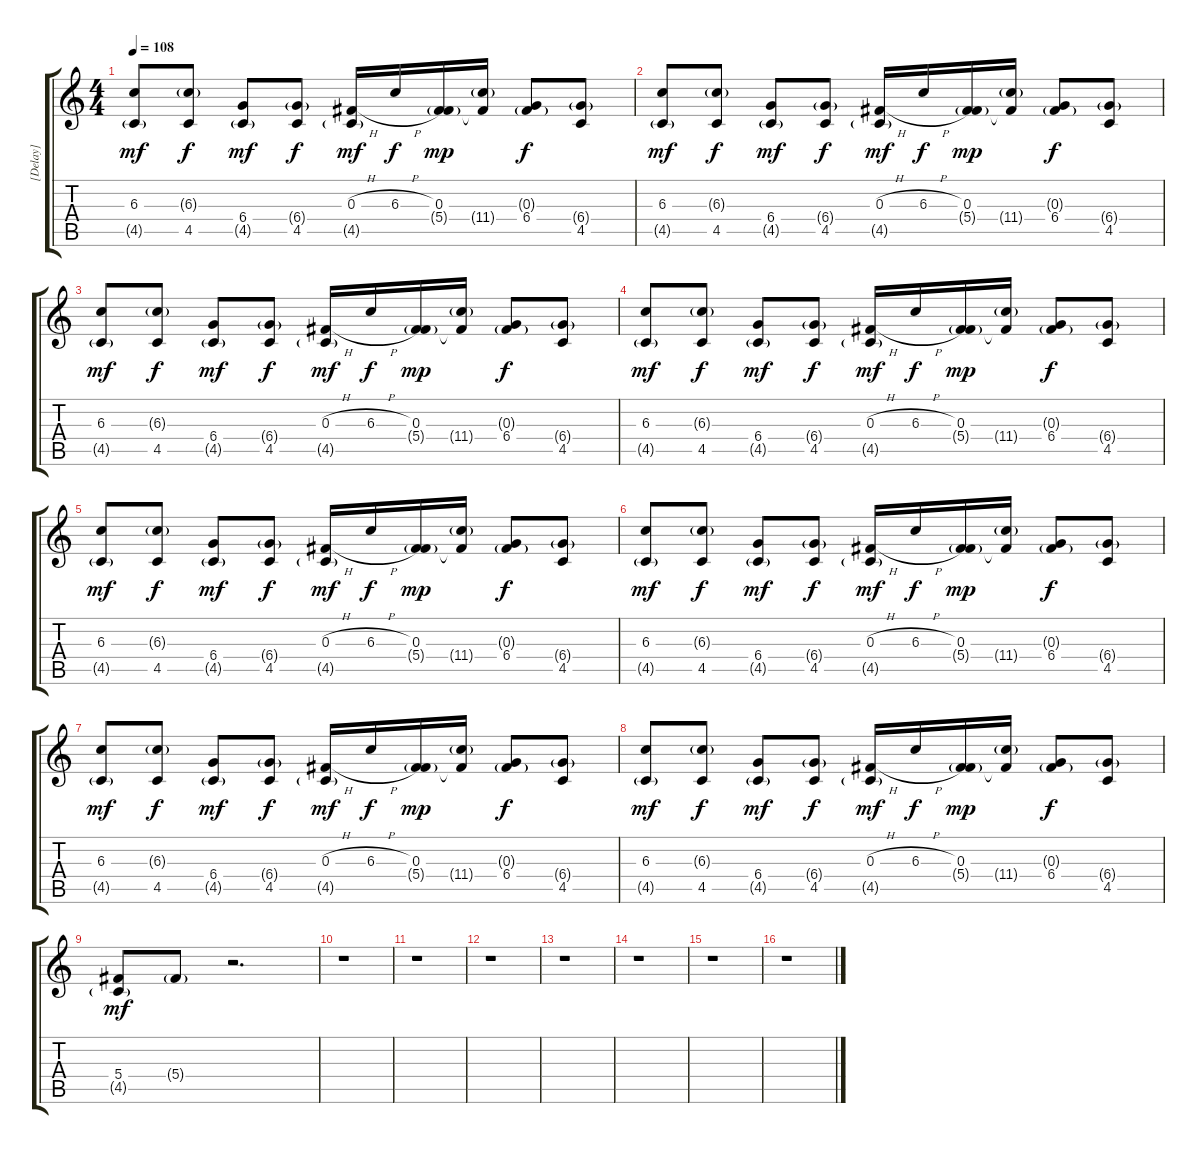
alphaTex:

\track ("[Delay]" "[Delay]") {instrument electricguitarjazz}
\staff {score tabs}
\tuning (Eb4 Bb3 Gb3 Db3 Ab2 Eb2) {hide}
\ts (4 4)
\tempo 108
\clef g2
\ks c
(6.3 4.5{g}).8{dy mf} (6.3{g} 4.5).8{dy f} (6.4 4.5{g}).8{dy mf} (6.4{g} 4.5).8{dy f} (0.3{h} 4.5{g}).16{dy mf} 6.3{h}.16{dy f} (0.3 5.4{g}).16{dy mp} (0.3{t} 11.4{g}).16 (0.3{g} 6.4).8{dy f} (6.4{g} 4.5).8 |
(6.3 4.5{g}).8{dy mf} (6.3{g} 4.5).8{dy f} (6.4 4.5{g}).8{dy mf} (6.4{g} 4.5).8{dy f} (0.3{h} 4.5{g}).16{dy mf} 6.3{h}.16{dy f} (0.3 5.4{g}).16{dy mp} (0.3{t} 11.4{g}).16 (0.3{g} 6.4).8{dy f} (6.4{g} 4.5).8 |
(6.3 4.5{g}).8{dy mf} (6.3{g} 4.5).8{dy f} (6.4 4.5{g}).8{dy mf} (6.4{g} 4.5).8{dy f} (0.3{h} 4.5{g}).16{dy mf} 6.3{h}.16{dy f} (0.3 5.4{g}).16{dy mp} (0.3{t} 11.4{g}).16 (0.3{g} 6.4).8{dy f} (6.4{g} 4.5).8 |
(6.3 4.5{g}).8{dy mf} (6.3{g} 4.5).8{dy f} (6.4 4.5{g}).8{dy mf} (6.4{g} 4.5).8{dy f} (0.3{h} 4.5{g}).16{dy mf} 6.3{h}.16{dy f} (0.3 5.4{g}).16{dy mp} (0.3{t} 11.4{g}).16 (0.3{g} 6.4).8{dy f} (6.4{g} 4.5).8 |
(6.3 4.5{g}).8{dy mf} (6.3{g} 4.5).8{dy f} (6.4 4.5{g}).8{dy mf} (6.4{g} 4.5).8{dy f} (0.3{h} 4.5{g}).16{dy mf} 6.3{h}.16{dy f} (0.3 5.4{g}).16{dy mp} (0.3{t} 11.4{g}).16 (0.3{g} 6.4).8{dy f} (6.4{g} 4.5).8 |
(6.3 4.5{g}).8{dy mf} (6.3{g} 4.5).8{dy f} (6.4 4.5{g}).8{dy mf} (6.4{g} 4.5).8{dy f} (0.3{h} 4.5{g}).16{dy mf} 6.3{h}.16{dy f} (0.3 5.4{g}).16{dy mp} (0.3{t} 11.4{g}).16 (0.3{g} 6.4).8{dy f} (6.4{g} 4.5).8 |
(6.3 4.5{g}).8{dy mf} (6.3{g} 4.5).8{dy f} (6.4 4.5{g}).8{dy mf} (6.4{g} 4.5).8{dy f} (0.3{h} 4.5{g}).16{dy mf} 6.3{h}.16{dy f} (0.3 5.4{g}).16{dy mp} (0.3{t} 11.4{g}).16 (0.3{g} 6.4).8{dy f} (6.4{g} 4.5).8 |
(6.3 4.5{g}).8{dy mf} (6.3{g} 4.5).8{dy f} (6.4 4.5{g}).8{dy mf} (6.4{g} 4.5).8{dy f} (0.3{h} 4.5{g}).16{dy mf} 6.3{h}.16{dy f} (0.3 5.4{g}).16{dy mp} (0.3{t} 11.4{g}).16 (0.3{g} 6.4).8{dy f} (6.4{g} 4.5).8 |
(5.4 4.5{g}).8{dy mf} 5.4{g}.8 r.2{d} |
r.1 |
r.1 |
r.1 |
r.1 |
r.1 |
r.1 |
r.1
